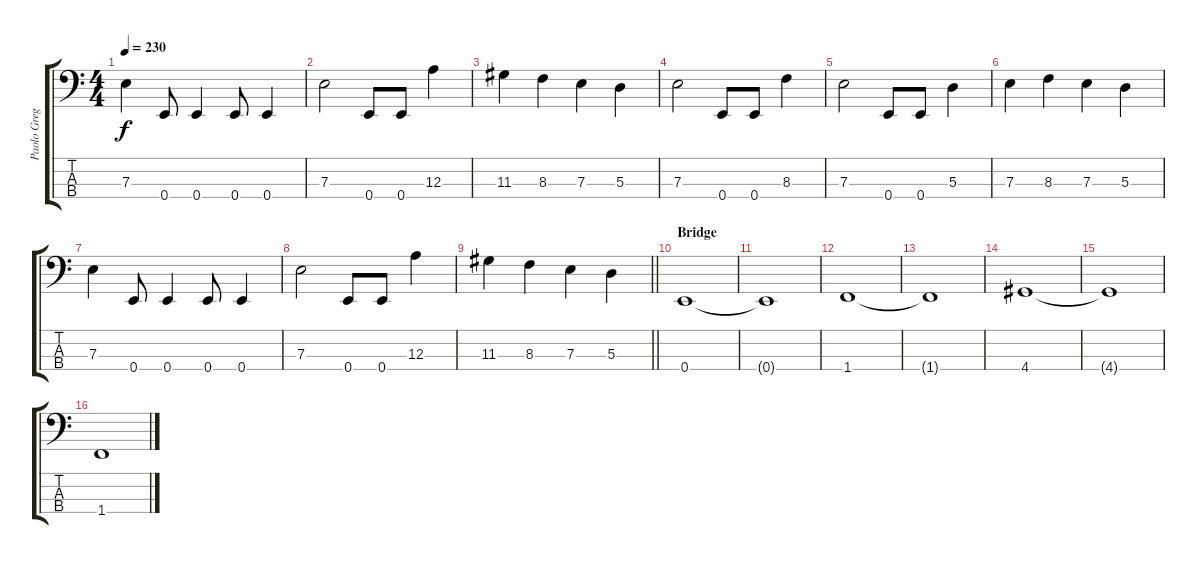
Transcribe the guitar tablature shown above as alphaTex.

\track ("Paolo Gregoletto" "Paolo Greg") {instrument electricbassfinger}
\staff {score tabs}
\tuning (G2 D2 A1 E1) {hide}
\ts (4 4)
\tempo 230
\clef f4
\ks c
7.3.4{dy f} 0.4.8 0.4.4 0.4.8 0.4.4 |
7.3.2 0.4.8 0.4.8 12.3.4 |
11.3.4 8.3.4 7.3.4 5.3.4 |
7.3.2 0.4.8 0.4.8 8.3.4 |
7.3.2 0.4.8 0.4.8 5.3.4 |
7.3.4 8.3.4 7.3.4 5.3.4 |
7.3.4 0.4.8 0.4.4 0.4.8 0.4.4 |
7.3.2 0.4.8 0.4.8 12.3.4 |
\barLineRight lightlight
11.3.4 8.3.4 7.3.4 5.3.4 |
\section ("" "Bridge")
0.4.1 |
0.4{t}.1 |
1.4.1 |
1.4{t}.1 |
4.4.1 |
4.4{t}.1 |
1.4.1
